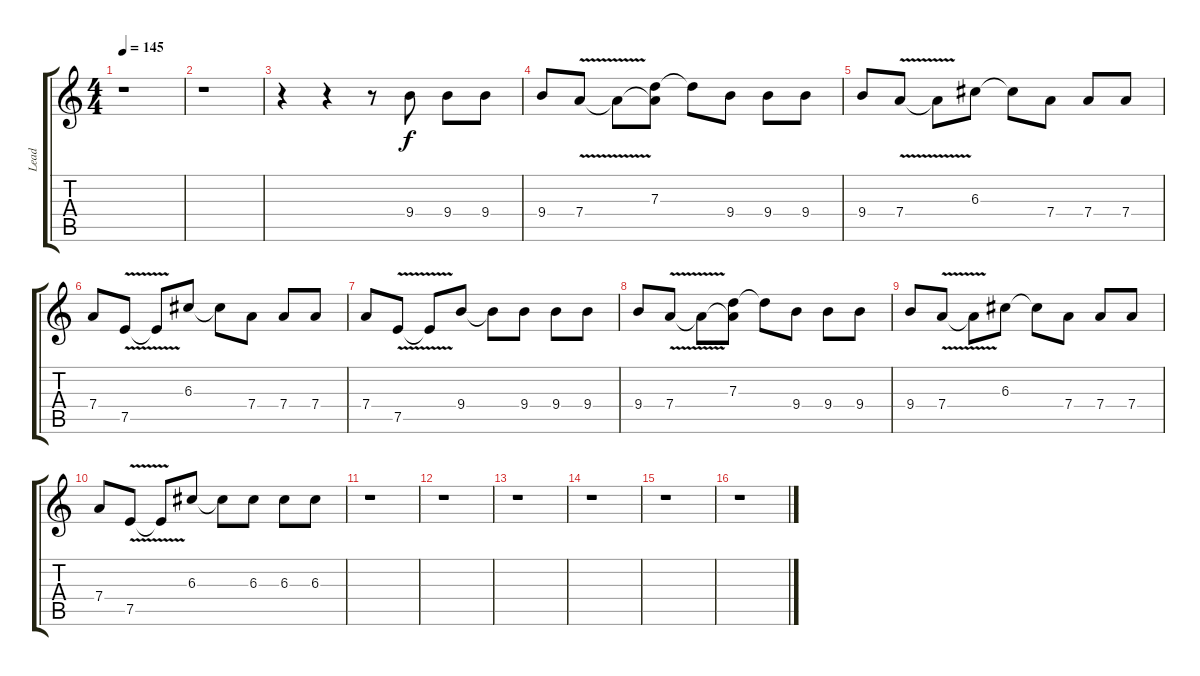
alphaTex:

\track ("Lead" "Lead") {instrument overdrivenguitar}
\staff {score tabs}
\tuning (E4 B3 G3 D3 A2 E2) {hide}
\ts (4 4)
\tempo 145
\clef g2
\ks c
r.1{dy ppp} |
r.1 |
r.4 r.4 r.8 9.4.8{dy f} 9.4.8 9.4.8 |
9.4.8 7.4{v}.8 7.4{t}.8 (7.3 7.4{t}).8 7.3{t}.8 9.4.8 9.4.8 9.4.8 |
9.4.8 7.4{v}.8 7.4{t}.8 6.3.8 6.3{t}.8 7.4.8 7.4.8 7.4.8 |
7.4.8 7.5{v}.8 7.5{t}.8 6.3.8 6.3{t}.8 7.4.8 7.4.8 7.4.8 |
7.4.8 7.5{v}.8 7.5{t}.8 9.4.8 9.4{t}.8 9.4.8 9.4.8 9.4.8 |
9.4.8 7.4{v}.8 7.4{t}.8 (7.3 7.4{t}).8 7.3{t}.8 9.4.8 9.4.8 9.4.8 |
9.4.8 7.4{v}.8 7.4{t}.8 6.3.8 6.3{t}.8 7.4.8 7.4.8 7.4.8 |
7.4.8 7.5{v}.8 7.5{t}.8 6.3.8 6.3{t}.8 6.3.8 6.3.8 6.3.8 |
r.1 |
r.1 |
r.1 |
r.1 |
r.1 |
r.1
